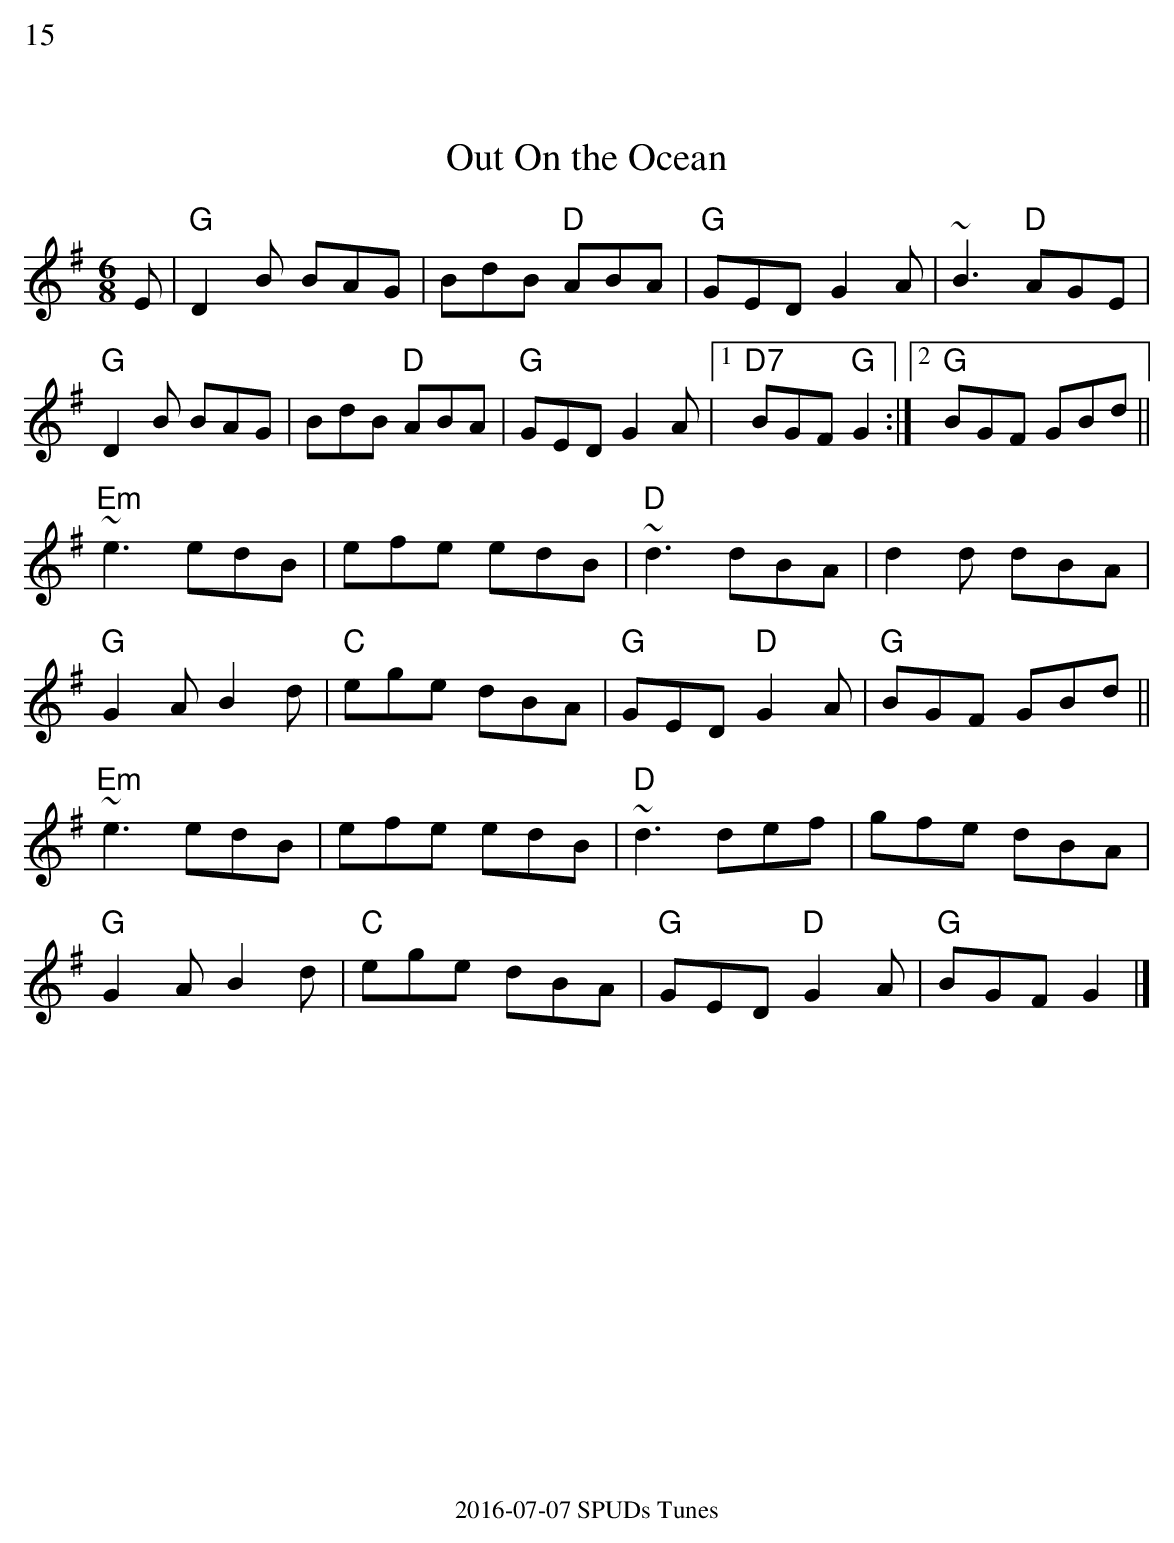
X:1
%%text 15
T:Out On the Ocean
L:1/8
M:6/8
K:G
E|"G"D2B BAG| BdB "D"ABA| "G"GED G2A| ~B3 "D"AGE|
"G"D2B BAG| BdB "D"ABA| "G"GED G2A|1"D7"BGF "G"G2:|2"G"BGF GBd||
"Em"~e3 edB|efe edB| "D"~d3 dBA| d2d dBA|
"G"G2A B2d| "C"ege dBA|"G"GED "D"G2A|"G"BGF GBd||
"Em"~e3 edB|efe edB| "D"~d3def|gfe dBA|
"G"G2A B2d| "C"ege dBA|"G"GED "D"G2A|"G"BGF G2|]
